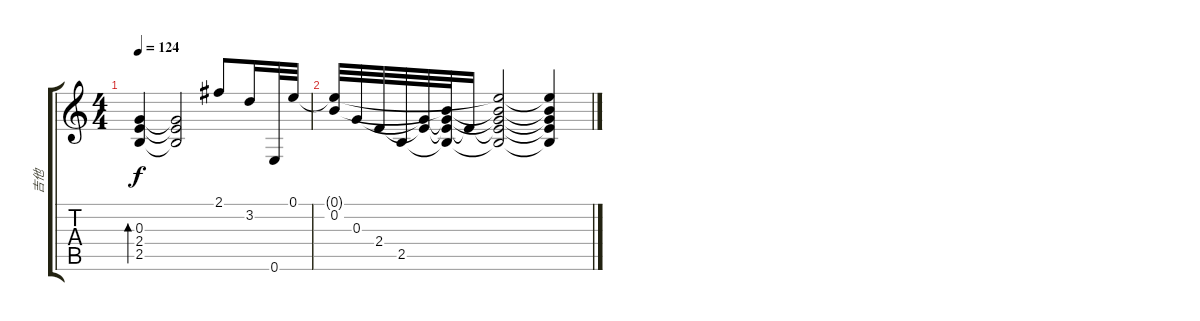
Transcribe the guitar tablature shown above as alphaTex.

\track ("吉他" "吉他") {instrument electricguitarclean}
\staff {score tabs}
\tuning (E4 B3 G3 D3 A2 E2) {hide}
\ts (4 4)
\tempo 124
\clef g2
\ks c
(0.3 2.4 2.5).4{bd 120 dy f} (0.3{t} 2.4{t} 2.5{t}).2 2.1{t}.8 3.2{t}.16 0.6.32 0.1.32{volume 11} |
(0.1{t} 0.2).32 0.3.32 2.4.32 2.5.32 (0.3{t} 2.4{t}).32 (0.2{t} 0.3{t} 2.4{t} 2.5{t}).32 2.4{t}.16 (0.1{t} 0.2{t} 0.3{t} 2.4{t} 2.5{t}).2 (0.1{t} 0.2{t} 0.3{t} 2.4{t} 2.5{t}).4
